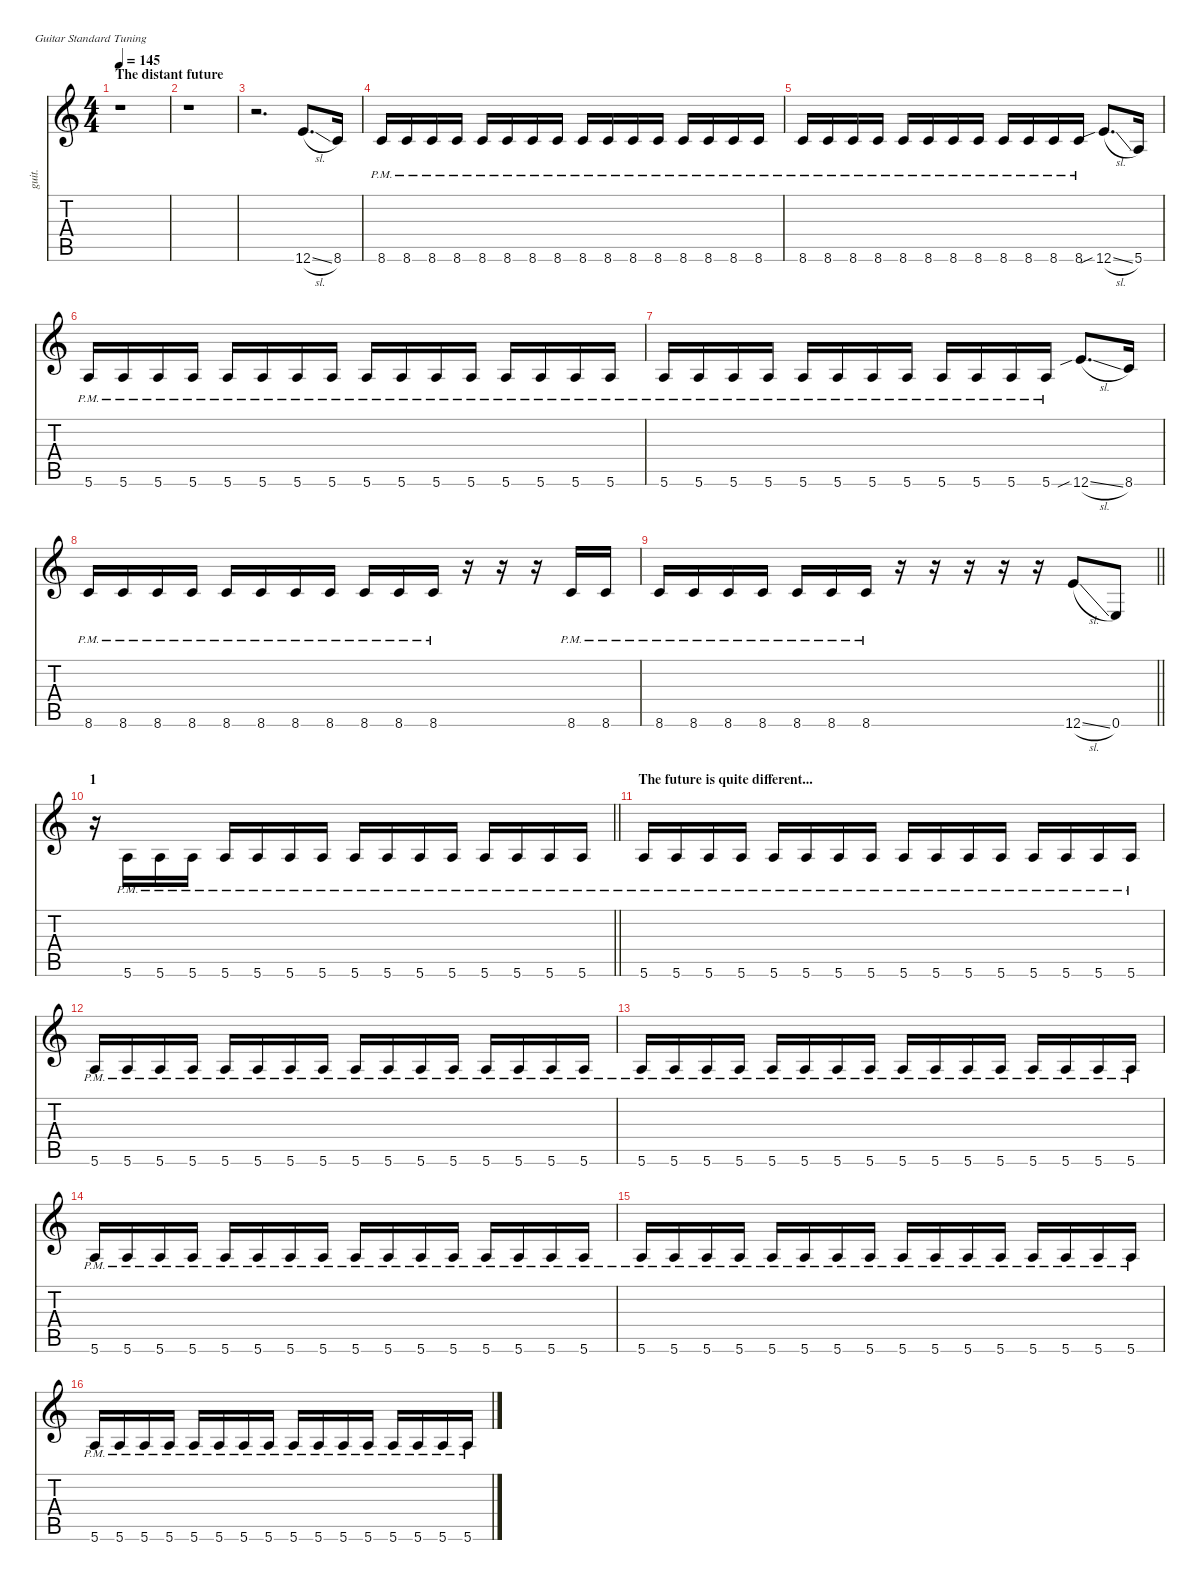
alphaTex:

\defaultSystemsLayout 4
\hideDynamics
\bracketExtendMode nobrackets
\otherSystemsTrackNameOrientation horizontal
\track ("Guitar1" "guit.") {instrument acousticguitarnylon}
\staff {score tabs}
\tuning (E4 B3 G3 D3 A2 E2)
\ts (4 4)
\beaming (8 2 2 2 2)
\section ("" "The distant future")
\tempo 145
\clef g2
\ks c
r.1{dy f instrument acousticguitarnylon beam Down} |
r.1{beam Down} |
r.2{d beam Down} 12.6{sl}.8{d beam Up} 8.6.16{beam Up} |
8.6{pm}.16{beam Up} 8.6{pm}.16{beam Up} 8.6{pm}.16{beam Up} 8.6{pm}.16{beam Up} 8.6{pm}.16{beam Up} 8.6{pm}.16{beam Up} 8.6{pm}.16{beam Up} 8.6{pm}.16{beam Up} 8.6{pm}.16{beam Up} 8.6{pm}.16{beam Up} 8.6{pm}.16{beam Up} 8.6{pm}.16{beam Up} 8.6{pm}.16{beam Up} 8.6{pm}.16{beam Up} 8.6{pm}.16{beam Up} 8.6{pm}.16{beam Up} |
8.6{pm}.16{beam Up} 8.6{pm}.16{beam Up} 8.6{pm}.16{beam Up} 8.6{pm}.16{beam Up} 8.6{pm}.16{beam Up} 8.6{pm}.16{beam Up} 8.6{pm}.16{beam Up} 8.6{pm}.16{beam Up} 8.6{pm}.16{beam Up} 8.6{pm}.16{beam Up} 8.6{pm}.16{dy mf beam Up} 8.6{pm}.16{dy f beam Up} 12.6{sib sl}.8{d beam Up} 5.6.16{beam Up} |
5.6{pm}.16{dy mf beam Up} 5.6{pm}.16{beam Up} 5.6{pm}.16{beam Up} 5.6{pm}.16{beam Up} 5.6{pm}.16{beam Up} 5.6{pm}.16{beam Up} 5.6{pm}.16{beam Up} 5.6{pm}.16{beam Up} 5.6{pm}.16{beam Up} 5.6{pm}.16{beam Up} 5.6{pm}.16{beam Up} 5.6{pm}.16{beam Up} 5.6{pm}.16{beam Up} 5.6{pm}.16{beam Up} 5.6{pm}.16{beam Up} 5.6{pm}.16{beam Up} |
5.6{pm}.16{dy f beam Up} 5.6{pm}.16{beam Up} 5.6{pm}.16{beam Up} 5.6{pm}.16{beam Up} 5.6{pm}.16{beam Up} 5.6{pm}.16{beam Up} 5.6{pm}.16{beam Up} 5.6{pm}.16{beam Up} 5.6{pm}.16{beam Up} 5.6{pm}.16{beam Up} 5.6{pm}.16{dy mf beam Up} 5.6{pm}.16{dy f beam Up} 12.6{sib sl}.8{d beam Up} 8.6.16{beam Up} |
8.6{pm}.16{beam Up} 8.6{pm}.16{beam Up} 8.6{pm}.16{beam Up} 8.6{pm}.16{beam Up} 8.6{pm}.16{beam Up} 8.6{pm}.16{beam Up} 8.6{pm}.16{beam Up} 8.6{pm}.16{beam Up} 8.6{pm}.16{beam Up} 8.6{pm}.16{beam Up} 8.6{pm}.16{beam Up} r.16{beam Up} r.16{beam Up} r.16{beam Up} 8.6{pm}.16{beam Up} 8.6{pm}.16{beam Up} |
\barLineRight lightlight
8.6{pm}.16{dy mf beam Up} 8.6{pm}.16{beam Up} 8.6{pm}.16{beam Up} 8.6{pm}.16{beam Up} 8.6{pm}.16{beam Up} 8.6{pm}.16{beam Up} 8.6{pm}.16{beam Up} r.16{beam Up} r.16{beam Up} r.16{beam Up} r.16{beam Up} r.16{beam Up} 12.6{sl}.8{dy f beam Up} 0.6.8{dy mf beam Up} |
\section ("" "1")
\barLineRight lightlight
r.16{beam Down} 5.6{pm}.16{beam Up} 5.6{pm}.16{beam Up} 5.6{pm}.16{beam Up} 5.6{pm}.16{beam Up} 5.6{pm}.16{beam Up} 5.6{pm}.16{beam Up} 5.6{pm}.16{beam Up} 5.6{pm}.16{beam Up} 5.6{pm}.16{beam Up} 5.6{pm}.16{beam Up} 5.6{pm}.16{beam Up} 5.6{pm}.16{beam Up} 5.6{pm}.16{beam Up} 5.6{pm}.16{beam Up} 5.6{pm}.16{beam Up} |
\section ("" "The future is quite different...")
5.6{pm}.16{beam Up} 5.6{pm}.16{beam Up} 5.6{pm}.16{beam Up} 5.6{pm}.16{beam Up} 5.6{pm}.16{beam Up} 5.6{pm}.16{beam Up} 5.6{pm}.16{beam Up} 5.6{pm}.16{beam Up} 5.6{pm}.16{beam Up} 5.6{pm}.16{beam Up} 5.6{pm}.16{beam Up} 5.6{pm}.16{beam Up} 5.6{pm}.16{beam Up} 5.6{pm}.16{beam Up} 5.6{pm}.16{beam Up} 5.6{pm}.16{beam Up} |
5.6{pm}.16{beam Up} 5.6{pm}.16{beam Up} 5.6{pm}.16{beam Up} 5.6{pm}.16{beam Up} 5.6{pm}.16{beam Up} 5.6{pm}.16{beam Up} 5.6{pm}.16{beam Up} 5.6{pm}.16{beam Up} 5.6{pm}.16{beam Up} 5.6{pm}.16{beam Up} 5.6{pm}.16{beam Up} 5.6{pm}.16{beam Up} 5.6{pm}.16{beam Up} 5.6{pm}.16{beam Up} 5.6{pm}.16{beam Up} 5.6{pm}.16{beam Up} |
5.6{pm}.16{beam Up} 5.6{pm}.16{beam Up} 5.6{pm}.16{beam Up} 5.6{pm}.16{beam Up} 5.6{pm}.16{beam Up} 5.6{pm}.16{beam Up} 5.6{pm}.16{beam Up} 5.6{pm}.16{beam Up} 5.6{pm}.16{beam Up} 5.6{pm}.16{beam Up} 5.6{pm}.16{beam Up} 5.6{pm}.16{beam Up} 5.6{pm}.16{beam Up} 5.6{pm}.16{beam Up} 5.6{pm}.16{beam Up} 5.6{pm}.16{beam Up} |
5.6{pm}.16{beam Up} 5.6{pm}.16{beam Up} 5.6{pm}.16{beam Up} 5.6{pm}.16{beam Up} 5.6{pm}.16{beam Up} 5.6{pm}.16{beam Up} 5.6{pm}.16{beam Up} 5.6{pm}.16{beam Up} 5.6{pm}.16{beam Up} 5.6{pm}.16{beam Up} 5.6{pm}.16{beam Up} 5.6{pm}.16{beam Up} 5.6{pm}.16{beam Up} 5.6{pm}.16{beam Up} 5.6{pm}.16{beam Up} 5.6{pm}.16{beam Up} |
5.6{pm}.16{beam Up} 5.6{pm}.16{beam Up} 5.6{pm}.16{beam Up} 5.6{pm}.16{beam Up} 5.6{pm}.16{beam Up} 5.6{pm}.16{beam Up} 5.6{pm}.16{beam Up} 5.6{pm}.16{beam Up} 5.6{pm}.16{beam Up} 5.6{pm}.16{beam Up} 5.6{pm}.16{beam Up} 5.6{pm}.16{beam Up} 5.6{pm}.16{beam Up} 5.6{pm}.16{beam Up} 5.6{pm}.16{beam Up} 5.6{pm}.16{beam Up} |
5.6{pm}.16{beam Up} 5.6{pm}.16{beam Up} 5.6{pm}.16{beam Up} 5.6{pm}.16{beam Up} 5.6{pm}.16{beam Up} 5.6{pm}.16{beam Up} 5.6{pm}.16{beam Up} 5.6{pm}.16{beam Up} 5.6{pm}.16{beam Up} 5.6{pm}.16{beam Up} 5.6{pm}.16{beam Up} 5.6{pm}.16{beam Up} 5.6{pm}.16{beam Up} 5.6{pm}.16{beam Up} 5.6{pm}.16{beam Up} 5.6{pm}.16{beam Up}
